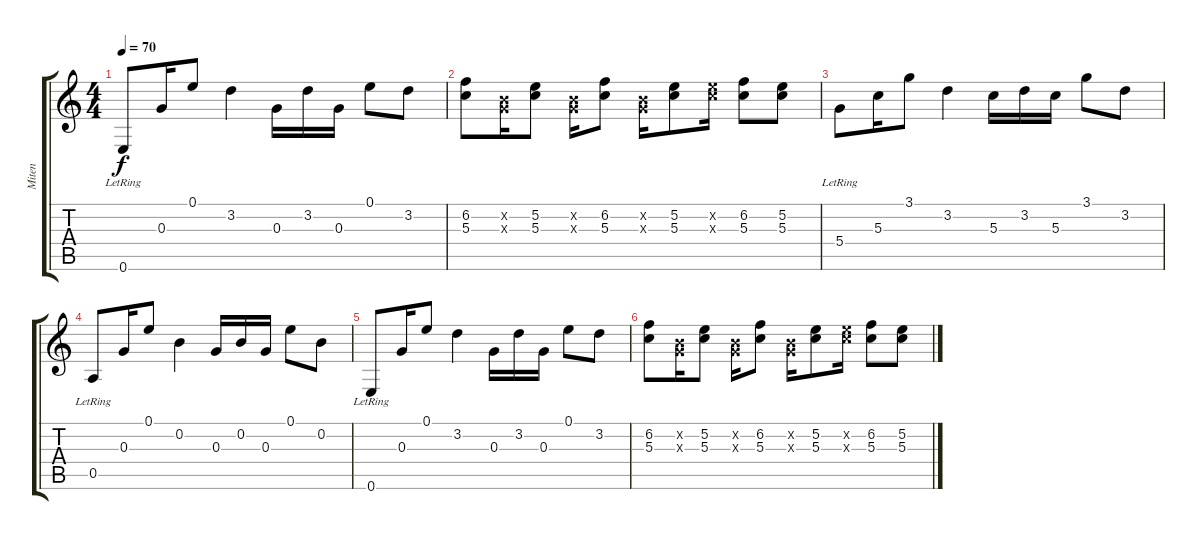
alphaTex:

\track ("Miten" "Miten") {instrument distortionguitar}
\staff {score tabs}
\tuning (E4 B3 G3 D3 A2 E2) {hide}
\ts (4 4)
\tempo 70
\clef g2
\ks c
0.6{lr}.8{dy f} 0.3.16 0.1.8 3.2.4 0.3.16 3.2.16 0.3.16 0.1.8 3.2.8 |
(6.2 5.3).8 (0.2{x} 0.3{x}).16 (5.2 5.3).8 (0.2{x} 0.3{x}).16 (6.2 5.3).8 (0.2{x} 0.3{x}).16 (5.2 5.3).8 (5.2{x} 5.3{x}).16 (6.2 5.3).8 (5.2 5.3).8 |
5.4{lr}.8 5.3.16 3.1.8 3.2.4 5.3.16 3.2.16 5.3.16 3.1.8 3.2.8 |
0.5{lr}.8 0.3.16 0.1.8 0.2.4 0.3.16 0.2.16 0.3.16 0.1.8 0.2.8 |
0.6{lr}.8 0.3.16 0.1.8 3.2.4 0.3.16 3.2.16 0.3.16 0.1.8 3.2.8 |
(6.2 5.3).8 (0.2{x} 0.3{x}).16 (5.2 5.3).8 (0.2{x} 0.3{x}).16 (6.2 5.3).8 (0.2{x} 0.3{x}).16 (5.2 5.3).8 (5.2{x} 5.3{x}).16 (6.2 5.3).8 (5.2 5.3).8
